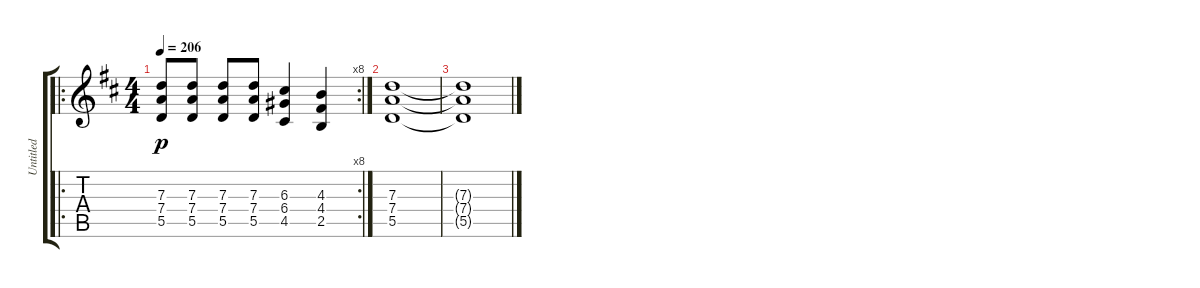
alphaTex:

\track ("Untitled" "Untitled") {instrument overdrivenguitar}
\staff {score tabs}
\tuning (E4 B3 G3 D3 A2 E2) {hide}
\ro
\rc 8
\ts (4 4)
\tempo 206
\clef g2
\ks d
(7.3 7.4 5.5).8{dy p} (7.3 7.4 5.5).8 (7.3 7.4 5.5).8 (7.3 7.4 5.5).8 (6.3 6.4 4.5).4 (4.3 4.4 2.5).4 |
(7.3 7.4 5.5).1 |
(7.3{t} 7.4{t} 5.5{t}).1
